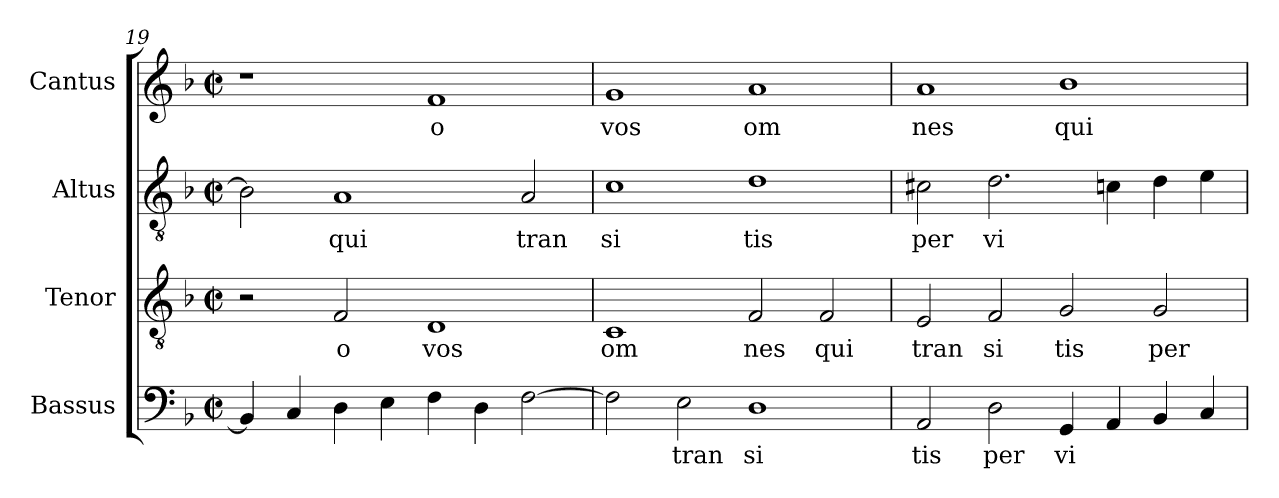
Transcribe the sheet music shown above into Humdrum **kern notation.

**kern	**text	**kern	**text	**kern	**text	**kern	**text
*part4	*part4	*part3	*part3	*part2	*part2	*part1	*part1
*staff4	*staff4	*staff3	*staff3	*staff2	*staff2	*staff1	*staff1
*I"Bassus	*	*I"Tenor	*	*I"Altus	*	*I"Cantus	*
!!LO:PB:g=z
*clefF4	*	*clefGv2	*	*clefGv2	*	*clefG2	*
*k[b-]	*	*k[b-]	*	*k[b-]	*	*k[b-]	*
*F:	*	*F:	*	*F:	*	*F:	*
*M2/2	*	*M2/2	*	*M2/2	*	*M2/2	*
*met(c|)	*	*met(c|)	*	*met(c|)	*	*met(c|)	*
=19	=19	=19	=19	=19	=19	=19	=19
4BB-/]	.	2r	.	2B-\]	.	1r	.
4C/	.	.	.	.	.	.	.
!	!	!	!LO:LY:b:cj	!	!LO:LY:b:cj	!	!
4D\	.	2F/	o	1A	qui	.	.
4E\	.	.	.	.	.	.	.
!	!	!	!LO:LY:b:cj	!	!	!	!LO:LY:b:cj
4F\	.	1D	vos	.	.	1f	o
4D\	.	.	.	.	.	.	.
!	!	!	!	!	!LO:LY:b:cj	!	!
[>2F\	.	.	.	2A/	tran	.	.
=20	=20	=20	=20	=20	=20	=20	=20
!	!	!	!LO:LY:b:cj	!	!LO:LY:b:cj	!	!LO:LY:b:cj
2F\]	.	1C	om	1c	si	1g	vos
!	!LO:LY:b:cj	!	!	!	!	!	!
2E\	tran	.	.	.	.	.	.
!	!LO:LY:b:cj	!	!LO:LY:b:cj	!	!LO:LY:b:cj	!	!LO:LY:b:cj
1D	si	2F/	nes	1d	tis	1a	om
!	!	!	!LO:LY:b:cj	!	!	!	!
.	.	2F/	qui	.	.	.	.
=21	=21	=21	=21	=21	=21	=21	=21
!	!LO:LY:b:cj	!	!LO:LY:b:cj	!	!LO:LY:b:cj	!	!LO:LY:b:cj
2AA/	tis	2E/	tran	2c#X\	per	1a	nes
!	!LO:LY:b:cj	!	!LO:LY:b:cj	!	!LO:LY:b:cj	!	!
2D\	per	2F/	si	2.d\	vi	.	.
!	!LO:LY:b:cj	!	!LO:LY:b:cj	!	!	!	!LO:LY:b:cj
4GG/	vi	2G/	tis	.	.	1b-	qui
4AA/	.	.	.	4cn\	.	.	.
!	!	!	!LO:LY:b:cj	!	!	!	!
4BB-/	.	2G/	per	4d\	.	.	.
4C/	.	.	.	4e\	.	.	.
=	=	=	=	=	=	=	=
*-	*-	*-	*-	*-	*-	*-	*-
